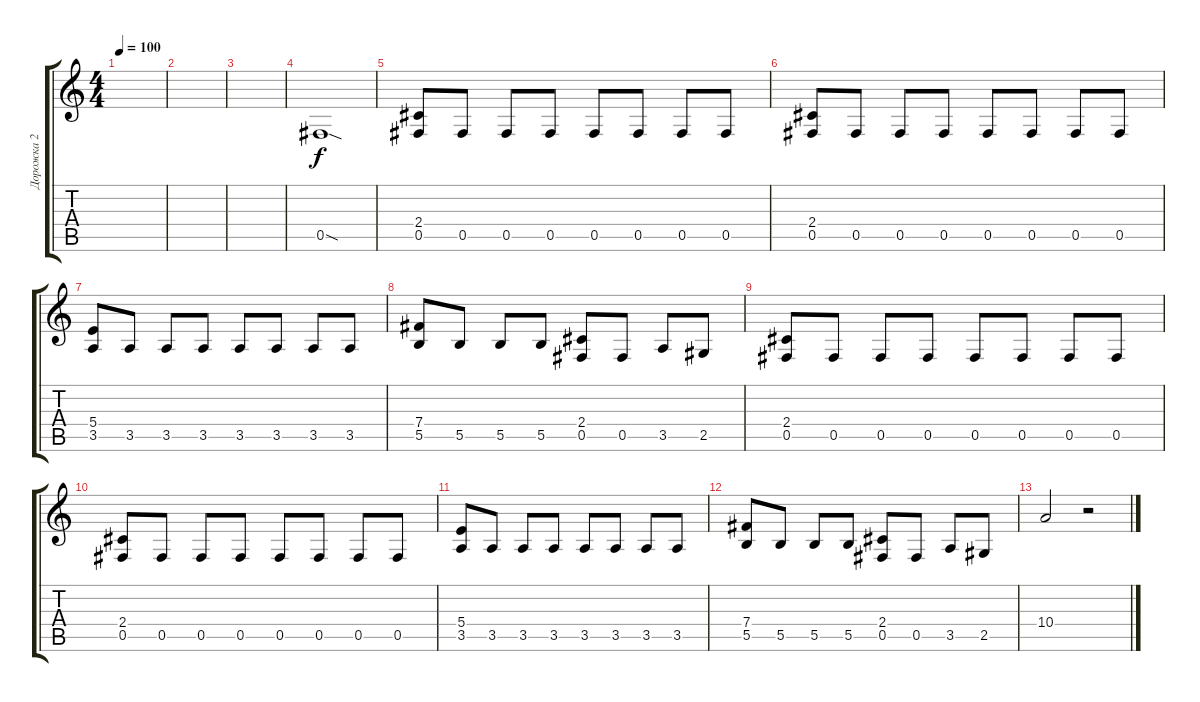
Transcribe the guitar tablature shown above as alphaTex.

\track ("Дорожка 2" "Дорожка 2") {instrument distortionguitar}
\staff {score tabs}
\tuning (Db4 Ab3 E3 B2 Gb2 B1) {hide}
\ts (4 4)
\tempo 100
\clef g2
\ks c
|
|
|
0.5{sod}.1 |
(2.4 0.5).8 0.5.8 0.5.8 0.5.8 0.5.8 0.5.8 0.5.8 0.5.8 |
(2.4 0.5).8 0.5.8 0.5.8 0.5.8 0.5.8 0.5.8 0.5.8 0.5.8 |
(5.4 3.5).8 3.5.8 3.5.8 3.5.8 3.5.8 3.5.8 3.5.8 3.5.8 |
(7.4 5.5).8 5.5.8 5.5.8 5.5.8 (2.4 0.5).8 0.5.8 3.5.8 2.5.8 |
(2.4 0.5).8 0.5.8 0.5.8 0.5.8 0.5.8 0.5.8 0.5.8 0.5.8 |
(2.4 0.5).8 0.5.8 0.5.8 0.5.8 0.5.8 0.5.8 0.5.8 0.5.8 |
(5.4 3.5).8 3.5.8 3.5.8 3.5.8 3.5.8 3.5.8 3.5.8 3.5.8 |
(7.4 5.5).8 5.5.8 5.5.8 5.5.8 (2.4 0.5).8 0.5.8 3.5.8 2.5.8 |
10.4.2 r.2
